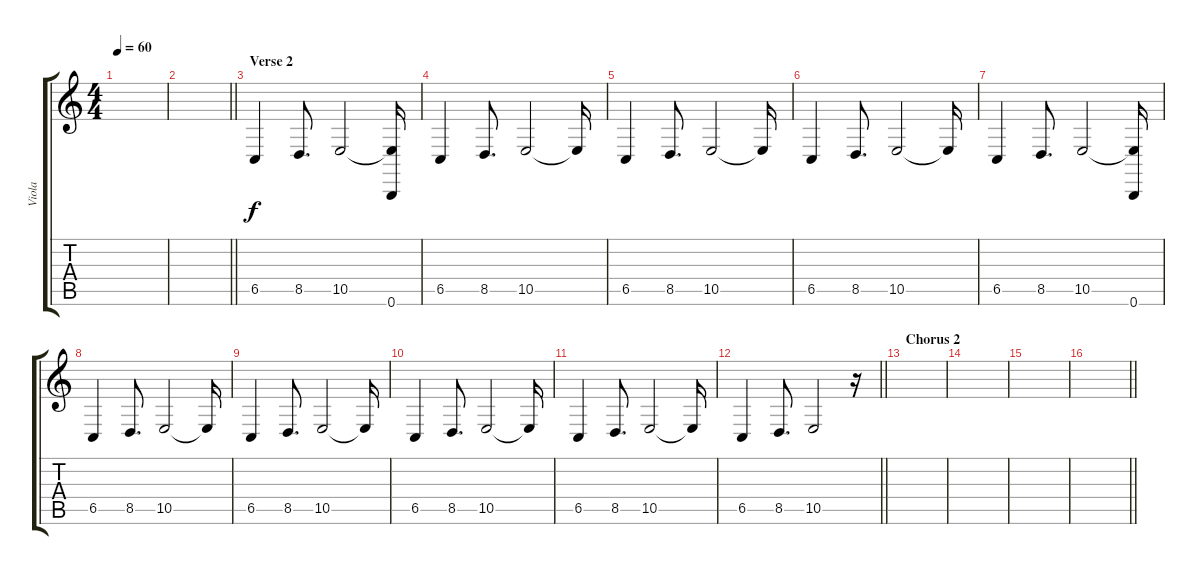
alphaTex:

\track ("Viola" "Viola") {instrument viola}
\staff {score tabs}
\tuning (Db4 Ab3 E3 B2 Gb2 B1) {hide}
\ts (4 4)
\tempo 60
\clef g2
\ks c
|
\barLineRight lightlight
|
\section ("" "Verse 2")
6.5.4 8.5.8{d} 10.5.2 (10.5{t} 0.6).16 |
6.5.4 8.5.8{d} 10.5.2 10.5{t}.16 |
6.5.4 8.5.8{d} 10.5.2 10.5{t}.16 |
6.5.4 8.5.8{d} 10.5.2 10.5{t}.16 |
6.5.4 8.5.8{d} 10.5.2 (10.5{t} 0.6).16 |
6.5.4 8.5.8{d} 10.5.2 10.5{t}.16 |
6.5.4 8.5.8{d} 10.5.2 10.5{t}.16 |
6.5.4 8.5.8{d} 10.5.2 10.5{t}.16 |
6.5.4 8.5.8{d} 10.5.2 10.5{t}.16 |
\barLineRight lightlight
6.5.4 8.5.8{d} 10.5.2 r.16 |
\section ("" "Chorus 2")
|
|
|
\barLineRight lightlight
